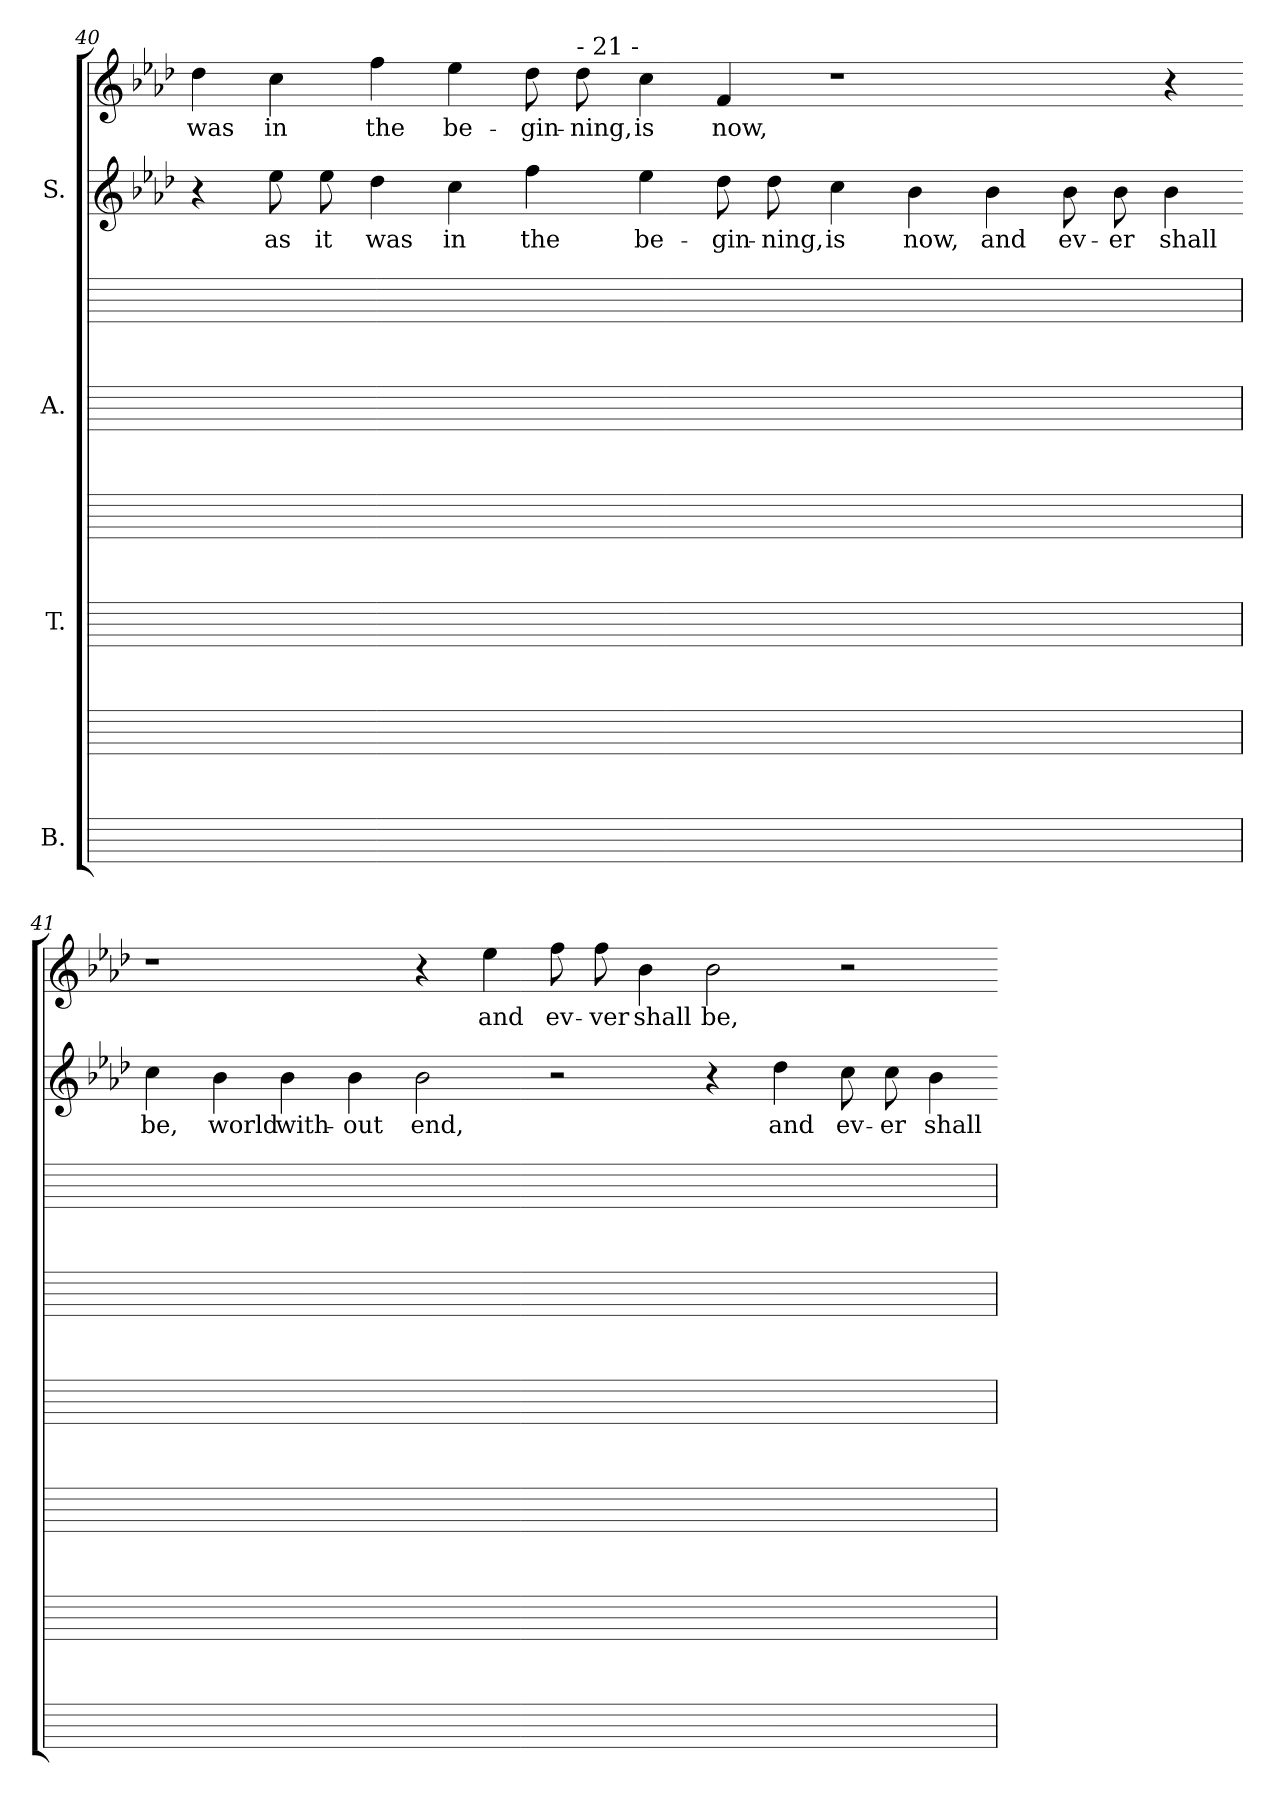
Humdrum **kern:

**kern	**kern	**kern	**kern	**kern	**kern	**kern	**text	**kern	**text
*part4	*part4	*part3	*part3	*part2	*part2	*part1	*part1	*part1	*part1
*staff8	*staff7	*staff6	*staff5	*staff4	*staff3	*staff2	*staff2	*staff1	*staff1
*I"B.	*	*I"T.	*	*I"A.	*	*I"S.	*	*	*
!!LO:LB:g=z
*	*	*	*	*	*	*clefG2	*	*clefG2	*
*	*	*	*	*	*	*k[b-e-a-d-]	*	*k[b-e-a-d-]	*
*	*	*	*	*	*	*A-:	*	*A-:	*
=40	=40	=40	=40	=40	=40	=40	=40	=40	=40
!	!	!	!	!	!	!	!	!	!LO:LY:b
4ryy	4ryy	4ryy	4ryy	4ryy	4ryy	4r	.	4dd-	was
!	!	!	!	!	!	!	!LO:LY:b	!	!LO:LY:b
0ryy	0ryy	0ryy	0ryy	0ryy	0ryy	8ee-	as	4cc	in
!	!	!	!	!	!	!	!LO:LY:b	!	!
.	.	.	.	.	.	8ee-	it	.	.
!	!	!	!	!	!	!	!LO:LY:b	!	!LO:LY:b
.	.	.	.	.	.	4dd-	was	4ff	the
!	!	!	!	!	!	!	!LO:LY:b	!	!LO:LY:b
.	.	.	.	.	.	4cc	in	4ee-	be-
!	!	!	!	!	!	!	!LO:LY:b	!	!LO:LY:b
.	.	.	.	.	.	4ff	the	8dd-	-gin-
!	!	!	!	!	!	!	!	!LO:TX:a:t=- 21 -	!
!	!	!	!	!	!	!	!	!	!LO:LY:b
.	.	.	.	.	.	.	.	8dd-	-ning,
!	!	!	!	!	!	!	!LO:LY:b	!	!LO:LY:b
.	.	.	.	.	.	4ee-	be-	4cc	is
!	!	!	!	!	!	!	!LO:LY:b	!	!LO:LY:b
.	.	.	.	.	.	8dd-	-gin-	4f	now,
!	!	!	!	!	!	!	!LO:LY:b	!	!
.	.	.	.	.	.	8dd-	-ning,	.	.
!	!	!	!	!	!	!	!LO:LY:b	!	!
.	.	.	.	.	.	4cc	is	1r	.
!	!	!	!	!	!	!	!LO:LY:b	!	!
.	.	.	.	.	.	4b-	now,	.	.
!	!	!	!	!	!	!	!LO:LY:b	!	!
2.ryy	2.ryy	2.ryy	2.ryy	2.ryy	2.ryy	4b-	and	.	.
!	!	!	!	!	!	!	!LO:LY:b	!	!
.	.	.	.	.	.	8b-	ev-	.	.
!	!	!	!	!	!	!	!LO:LY:b	!	!
.	.	.	.	.	.	8b-	-er	.	.
!	!	!	!	!	!	!	!LO:LY:b	!	!
.	.	.	.	.	.	4b-	shall	4r	.
!!LO:LB:g=z
=41	=41	=41	=41	=41	=41	=41-	=41-	=41-	=41-
!	!	!	!	!	!	!	!LO:LY:b	!	!
4ryy	4ryy	4ryy	4ryy	4ryy	4ryy	4cc	be,	1r	.
!	!	!	!	!	!	!	!LO:LY:b	!	!
0ryy	0ryy	0ryy	0ryy	0ryy	0ryy	4b-	world	.	.
!	!	!	!	!	!	!	!LO:LY:b	!	!
.	.	.	.	.	.	4b-	with-	.	.
!	!	!	!	!	!	!	!LO:LY:b	!	!
.	.	.	.	.	.	4b-	-out	.	.
!	!	!	!	!	!	!	!LO:LY:b	!	!
.	.	.	.	.	.	2b-	end,	4r	.
!	!	!	!	!	!	!	!	!	!LO:LY:b
.	.	.	.	.	.	.	.	4ee-	and
!	!	!	!	!	!	!	!	!	!LO:LY:b
.	.	.	.	.	.	2r	.	8ff	ev-
!	!	!	!	!	!	!	!	!	!LO:LY:b
.	.	.	.	.	.	.	.	8ff	-ver
!	!	!	!	!	!	!	!	!	!LO:LY:b
.	.	.	.	.	.	.	.	4b-	shall
!	!	!	!	!	!	!	!	!	!LO:LY:b
.	.	.	.	.	.	4r	.	2b-	be,
!	!	!	!	!	!	!	!LO:LY:b	!	!
2.ryy	2.ryy	2.ryy	2.ryy	2.ryy	2.ryy	4dd-	and	.	.
!	!	!	!	!	!	!	!LO:LY:b	!	!
.	.	.	.	.	.	8cc	ev-	2r	.
!	!	!	!	!	!	!	!LO:LY:b	!	!
.	.	.	.	.	.	8cc	-er	.	.
!	!	!	!	!	!	!	!LO:LY:b	!	!
.	.	.	.	.	.	4b-	shall	.	.
=	=	=	=	=	=	=-	=-	=-	=-
*-	*-	*-	*-	*-	*-	*-	*-	*-	*-
